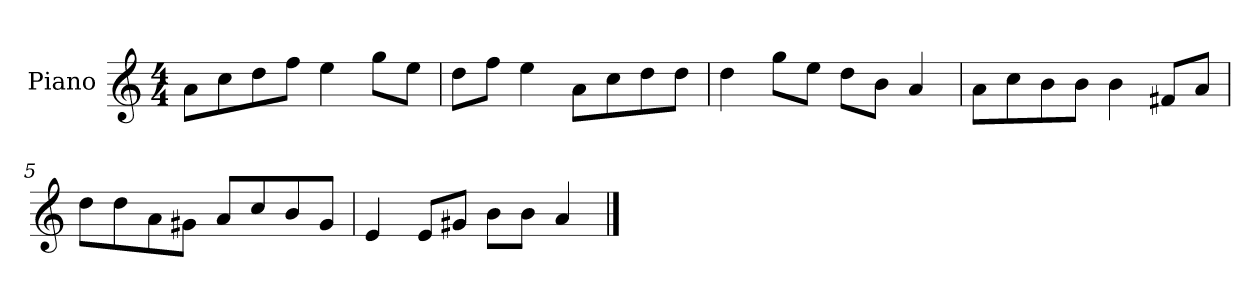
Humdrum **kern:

**kern
*part1
*staff1
*I"Piano
*I'P-no
*clefG2
*k[]
*M4/4
*MM90
=1
8a\L
8cc\
8dd\
8ff\J
4ee\
8gg\L
8ee\J
=2
8dd\L
8ff\J
4ee\
8a\L
8cc\
8dd\
8dd\J
=3
4dd\
8gg\L
8ee\J
8dd\L
8b\J
4a/
=4
8a\L
8cc\
8b\
8b\J
4b\
8f#X/L
8a/J
=5
8dd\L
8dd\
8a\
8g#X\J
8a/L
8cc/
8b/
8g#/J
!!LO:LB:g=z
=6
4e/
8e/L
8g#X/J
8b\L
8b\J
4a/
==
*-
